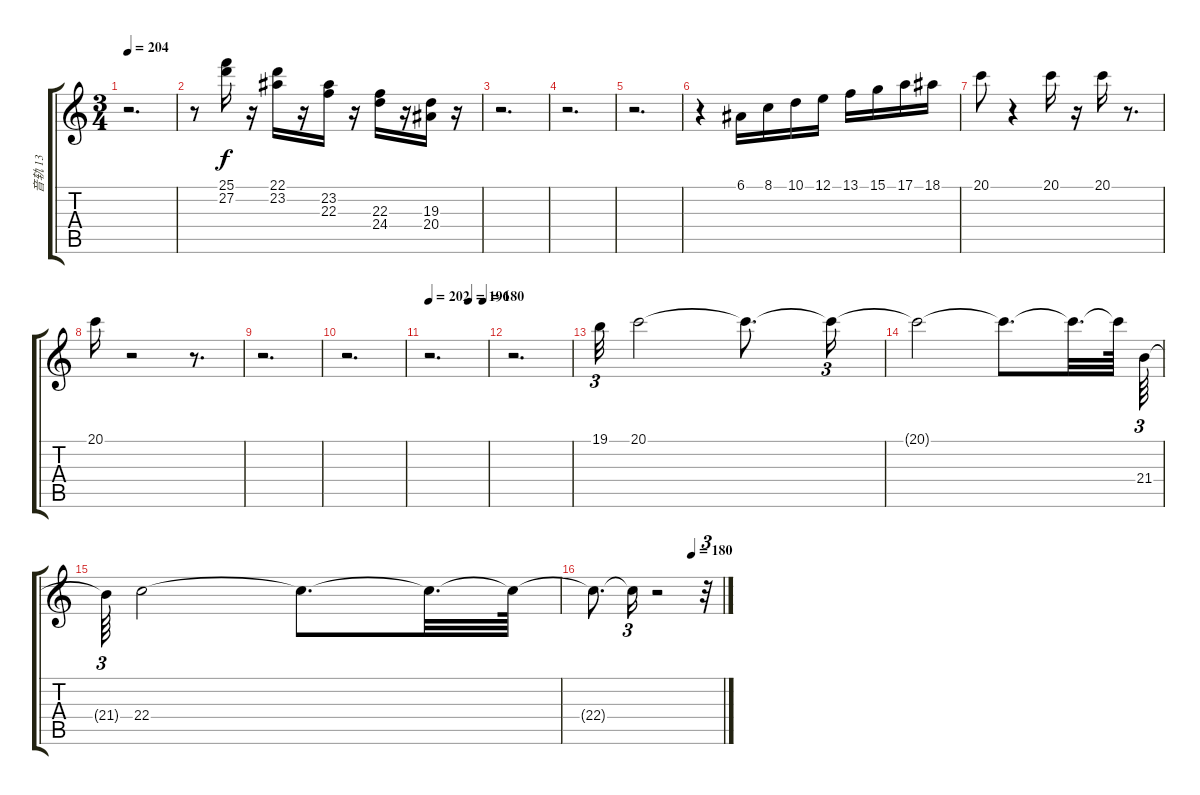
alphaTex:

\track ("音轨 13" "音轨 13") {instrument piccolo}
\staff {score tabs}
\tuning (E4 B3 G3 D3 A2 E2) {hide}
\ts (3 4)
\tempo 204
\clef g2
\ks c
r.2{d dy f} |
r.8 (25.1 27.2).16 r.16 (22.1 23.2).16 r.16 (23.2 22.3).16 r.16 (22.3 24.4).16 r.16 (19.3 20.4).16 r.16 |
r.2{d} |
r.2{d} |
r.2{d} |
r.4 6.1.16 8.1.16 10.1.16 12.1.16 13.1.16 15.1.16 17.1.16 18.1.16 |
20.1.8 r.4 20.1.16 r.16 20.1.16 r.8{d} |
20.1.16 r.2 r.8{d} |
r.2{d} |
r.2{d} |
\tempo 202
\tempo (196 0.6805555555555556)
\tempo (180 0.9305555555555556)
r.2{d} |
r.2{d} |
19.1.32{tu (3 2)} 20.1.2 20.1{t}.8{d} 20.1{t}.16{tu (3 2)} |
20.1{t}.2 20.1{t}.8{d} 20.1{t}.32{d} 20.1{t}.64 21.4.64{tu (3 2)} |
21.4{t}.64{tu (3 2)} 22.4.2 22.4{t}.8{d} 22.4{t}.32{d} 22.4{t}.64 |
\tempo (180 0.7638888888888888)
22.4{t}.8{d} 22.4{t}.16{tu (3 2)} r.2 r.32{tu (3 2)}
